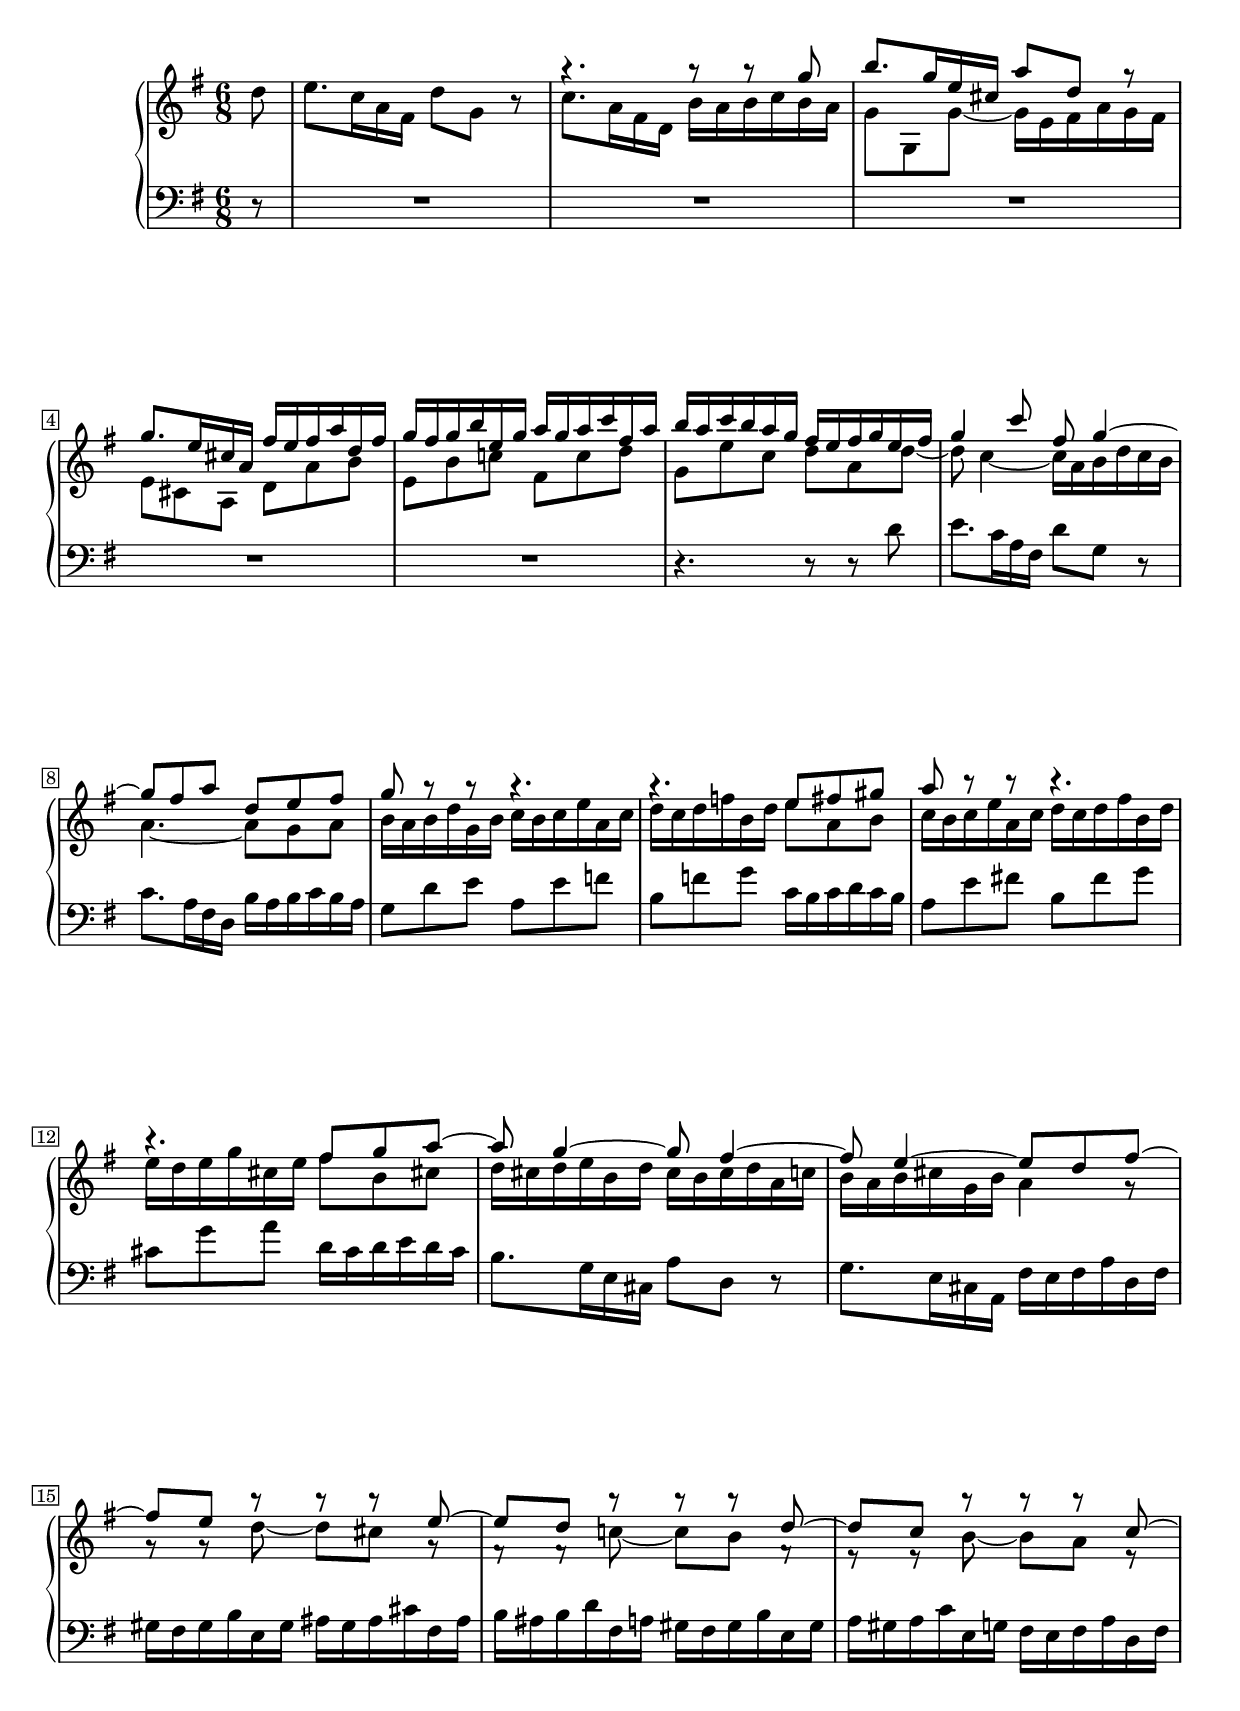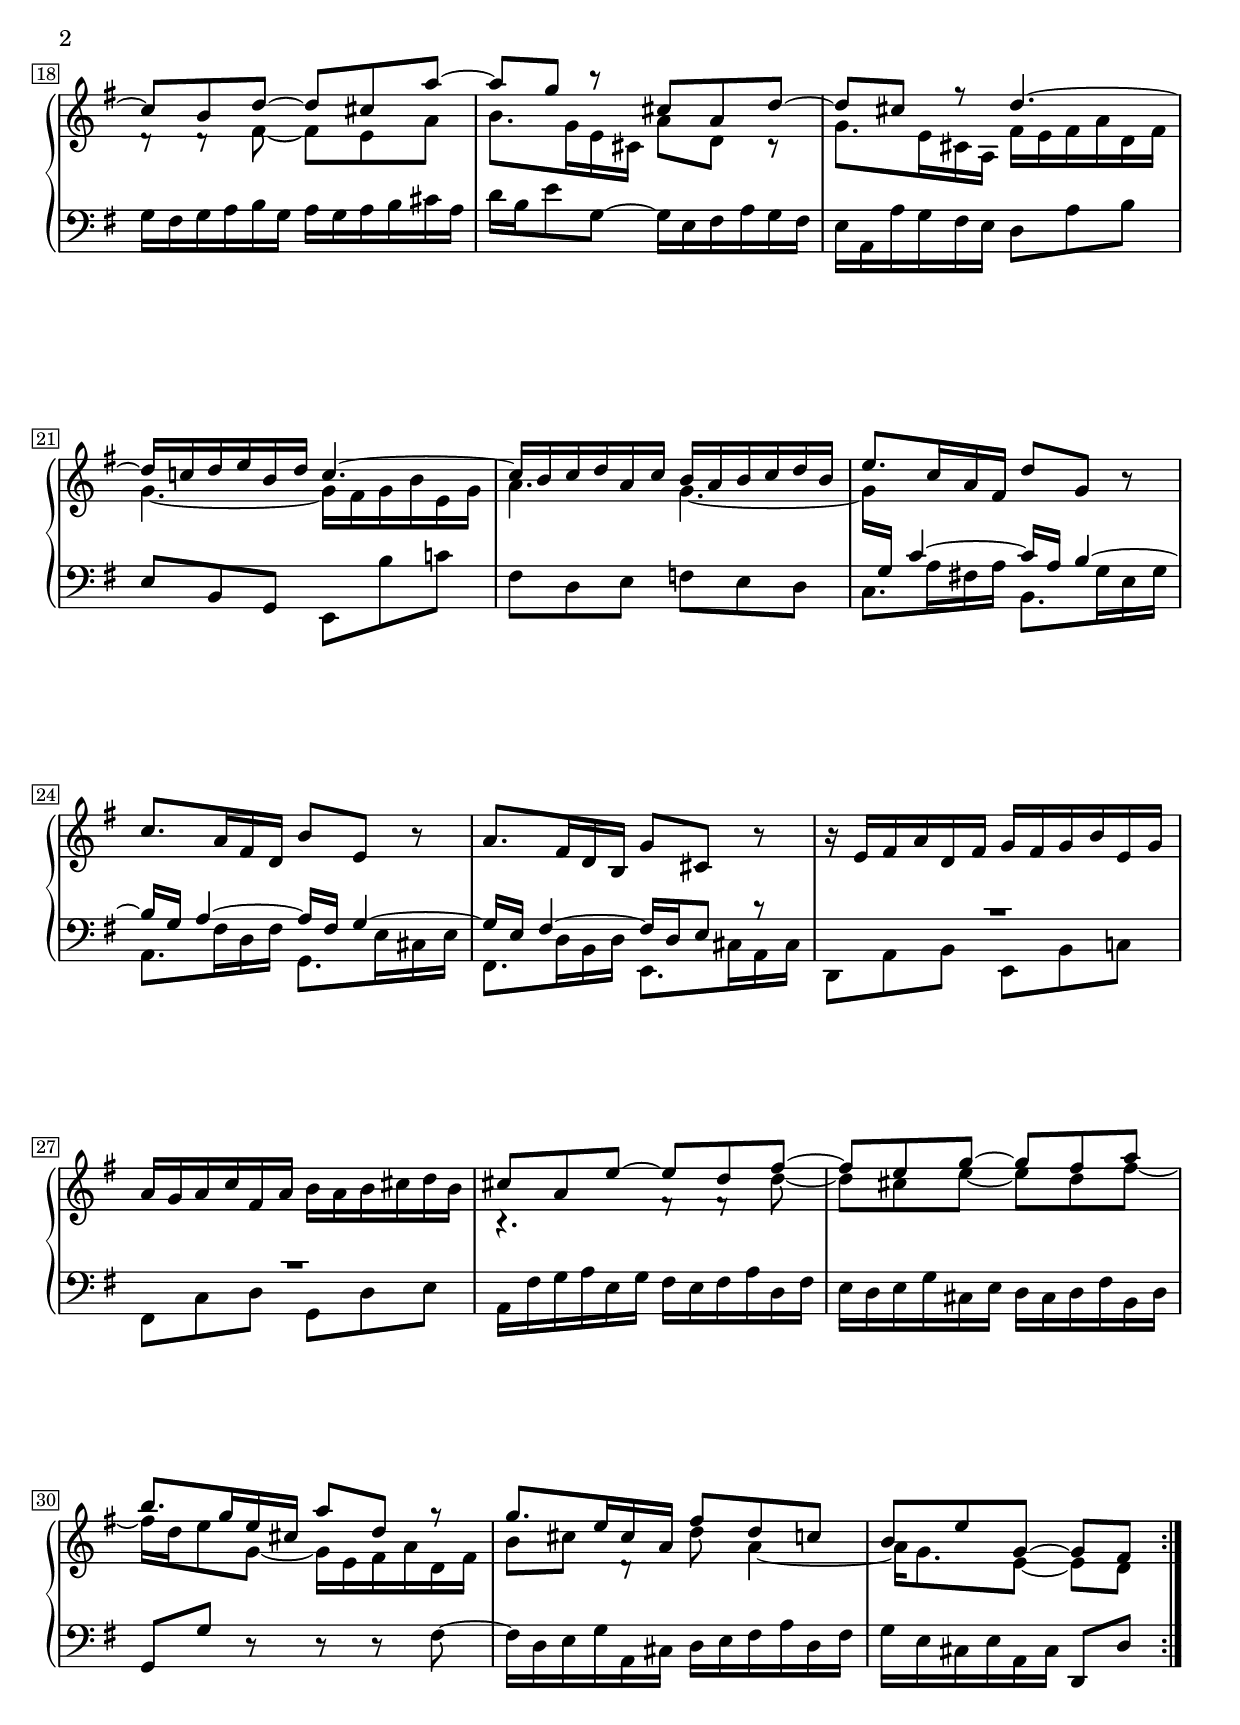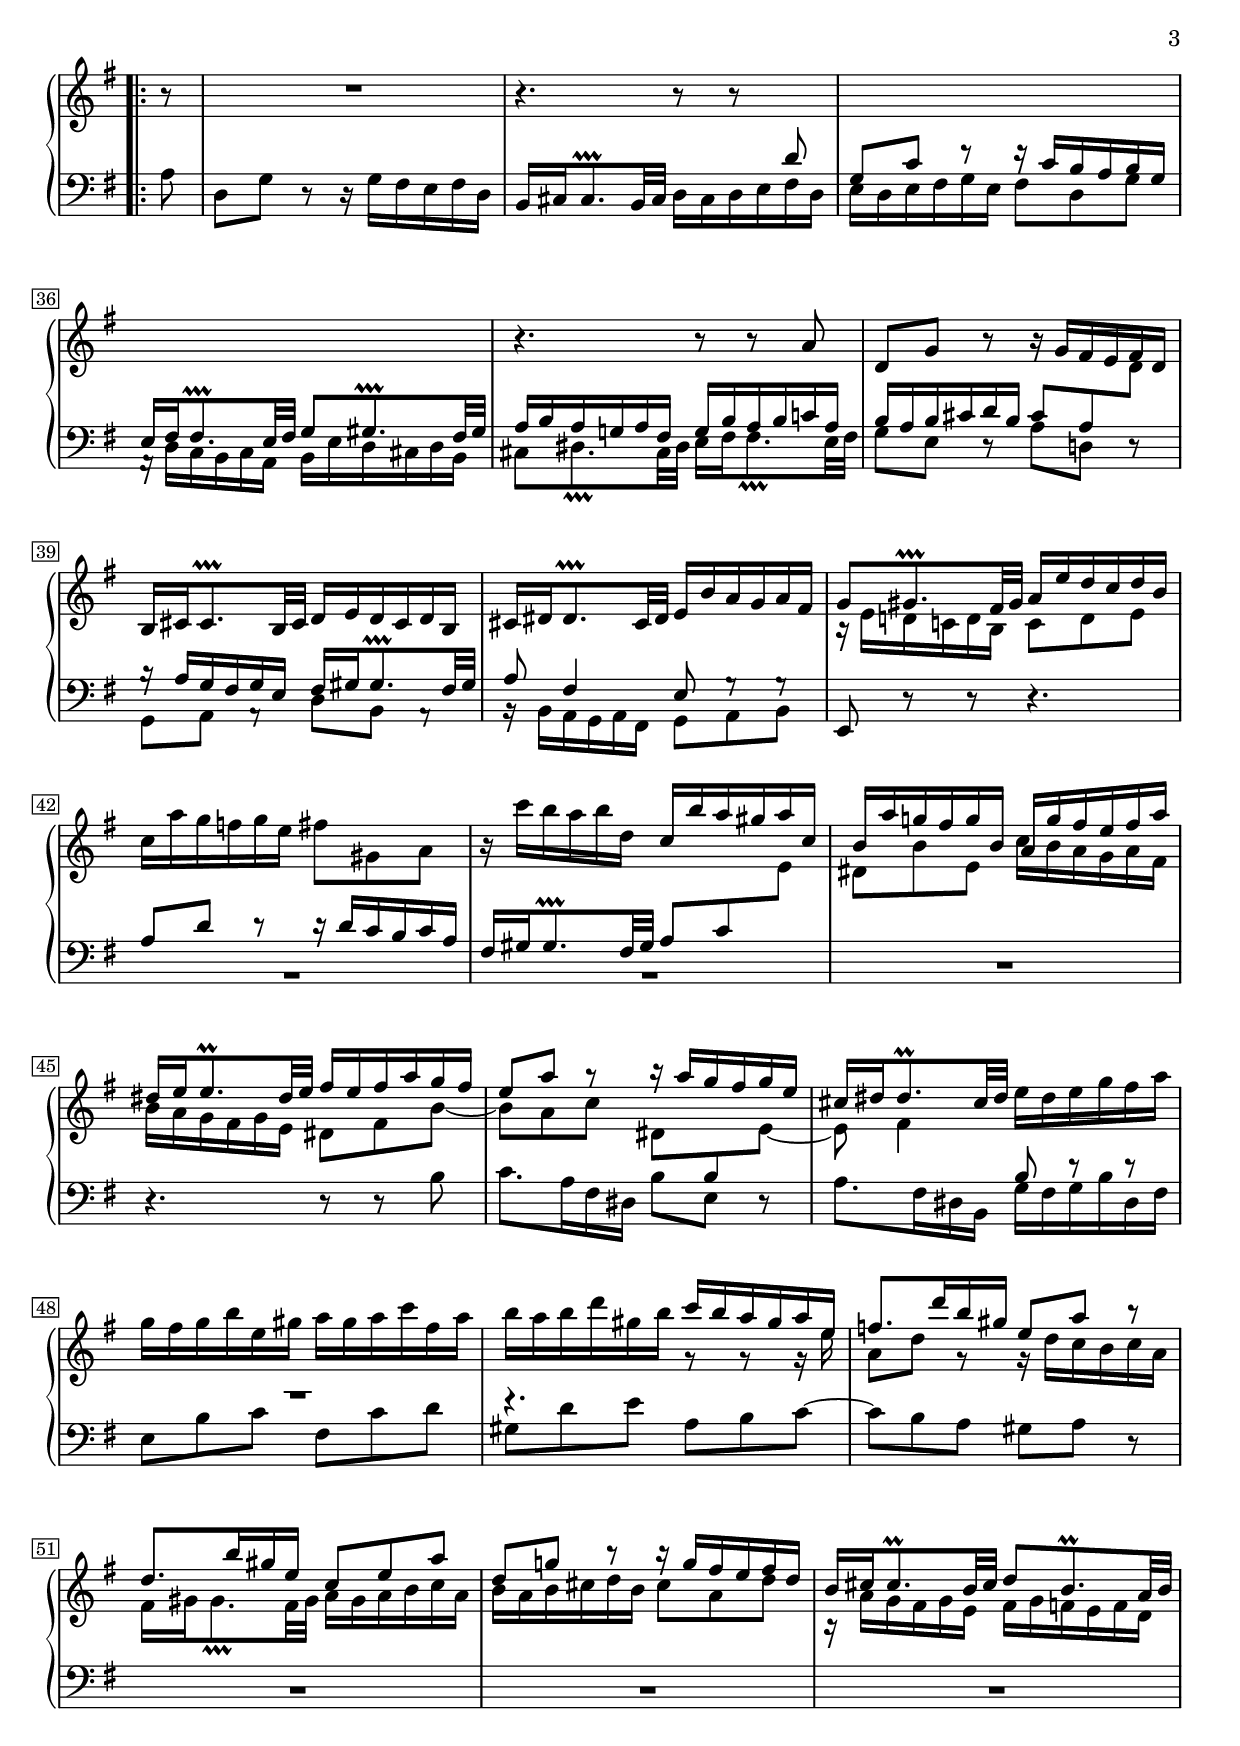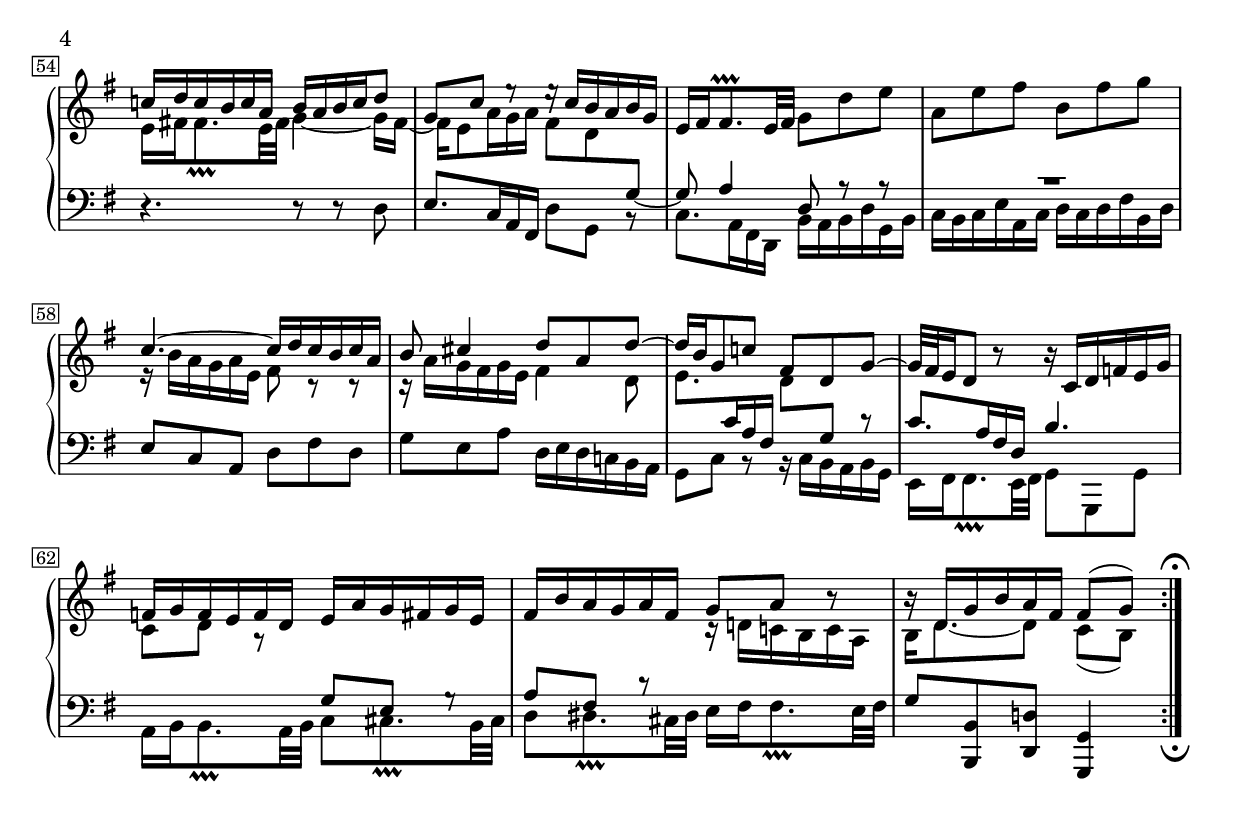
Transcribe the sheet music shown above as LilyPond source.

Global = {
  \key g \major
  \time 6/8
  \include "../../global.ly"
}

staffLower = { \change Staff = "lower" }
staffUpper = { \change Staff = "upper" }

Soprano = \context Voice = "one" \relative c'' {
  \voiceOne
  \stemUp\tieUp
  \override MultiMeasureRest.staff-position = #0
  \override Rest.staff-position = #0
  \label #'PartitaVGigue
  \mergeDifferentlyDottedOn
  \repeat volta 2 {
  \partial 8 s8
  %1
  | s1*6/8
  | a'4.\rest a8\rest a\rest g
  | b8. g16 e cis a'8 d, g\rest
  | g8. e16 cis a fis' e fis a d, fis
  %5
  | g fis g b e, g a g a c fis, a
  | b a c b a g fis e fis g e fis
  | g4 c8 fis, g4~
  | g8 fis a d, e fis
  | g a\rest a\rest a4.\rest
  %10
  | a4.\rest e8 fis gis
  | a b\rest b\rest b4.\rest
  | b4.\rest fis8 g a~
  | a g4~ g8 fis4~
  | fis8 e4~ e8 d fis~
  %15
  | fis e b'\rest b\rest b\rest e,~
  | e d b'\rest b\rest b\rest d,~
  | d c b'\rest b\rest b\rest c,~
  | c b d~ d cis a'~
  | a g b\rest cis, a d~
  %20
  | d cis f\rest d4.~
  | d16 c d e b d c4.~
  | c16 b c d a c b a b c d b
  | e8. c16 a fis d'8 \stemNeutral g, r
  | c8. a16 fis d b'8 e, r
  %25
  | a8. fis16 d b g'8 cis, r
  | r16 e fis a d, fis g fis g b e, g
  | a g a c fis, a b a b cis d b
  | \stemUp cis8 a e'~ e d fis~
  | fis e g~ g fis a
  %30
  | b8. g16 e cis a'8 d, g\rest
  | g8. e16 cis a fis'8 d c
  | b e g,~ g[ fis]
  }
  \pageBreak
  \repeat volta 2 {
  \partial 8 r8
  | s1*6/8*4
  | r4. r8 r a
  | d, g r r16 g fis e fis d
  | b cis cis8.^\prallprall b32 cis d16 e d cis d b
  %40
  | cis dis dis8.^\prallprall cis32 dis e16 b' a g a fis
  | g8 gis8.\prallprall fis32 gis a16 e' d c d b
  | \stemNeutral c a' g f g e fis8 gis, a
  | r16 c' b a b d, \stemUp c b' a gis a c,
  | b a' g fis g b, a g' fis e fis a
  %45
  | dis, e e8. \prall dis32 e fis16 e fis a g fis
  | e8 a a\rest b16\rest a g fis g e
  | cis dis dis8. \prall cis32 dis \stemNeutral e16 dis e g fis a
  | g fis g b e, gis a gis a c fis, a
  | b a b d gis, b \stemUp c b a gis a e
  %50
  | f8. d'16 b gis e8 a b\rest
  | d,8. b'16 gis e c8 e a
  | d, g b\rest b16\rest g fis e fis d
  | b cis cis8. \prall b32 cis d8 b8. \prall a32 b
  | c16 d c b c a b a b c d8
  %55
  | g, c e\rest e16\rest c b a b g
  | e fis fis8. \prallprall e32 fis \stemNeutral g8 d' e
  | a, e' fis b, fis' g
  | \stemUp c,4.~ c16 d c b c a
  | b8 cis4 d8 a d~
  %60
  | d16 b g8 c fis, d g~
  | g32 fis e16 d8 r r16 c d f e g
    \break
  | f g f e f d e a g fis g e
  | fis b a g a fis g8 a r
  | r16 d, g b a fis fis8[( g)]
    \override Score.TextMark.self-alignment-X = #CENTER
    \textEndMark \markup { \musicglyph "scripts.ufermata" }
  }
  \fine
}

Alto = \context Voice = "two" \relative c'' {
  \voiceTwo
  \stemDown\tieDown
  \override Rest.staff-position = #0
  \partial 8 d8
  %1
  | e8. c16 a fis d'8 g, r
  | c8. a16 fis d b' a b c b a
  | g8 g, g'~ g16 e fis a g fis
  | e8 cis a d a' b
  %5
  | e, b' c fis, c' d
  | g, e' c d a d~
  | d c4~ c16 a b d c b
  | a4.~ a8 g a
  | b16 a b d g, b c b c e a, c
  %10
  | d c d f b, d e8 a, b
  | c16 b c e a, c d c d fis b, d
  | e d e g cis, e fis8 b, cis!
  | d16 cis d e b d cis b cis d a c
  | b a b cis g b a4 g8\rest
  %15
  | g\rest g\rest d'~ d cis g\rest
  | f\rest f\rest c'~ c b f\rest
  | e\rest e\rest b'~ b a e\rest
  | d\rest d\rest fis~ fis e a
  | b8. g16 e cis a'8 d, c\rest
  %20
  | g'8. e16 cis a fis'16 e fis a d, fis
  | g4.~ g16 fis g b e, g
  | a4. g~
  | g16 \staffLower\stemUp\tieUp g, c4~ c16 a b4~
  | b16 g a4~ a16 fis g4~
  %25
  | g16 e fis4~ fis16 d e8 c'8\rest
  | \override MultiMeasureRest.staff-position = #4
    R1*6/8*2
  | \staffUpper\stemDown\tieDown b4.\rest f'8\rest f\rest d'~
  | d cis e~ e d fis~
  %30
  | fis16 d e8 g,~ g16 e fis a d, fis
  | b8[ cis] d,\rest d' a4~
  | a16 g8. e8~ e[ d]
  \partial 8 s8
  | \override MultiMeasureRest.staff-position = #0
    R1*6/8
  | r4. r8 r \staffLower\stemUp d
  %35
  | g, c e\rest e16\rest c b a b g
  | e fis fis8.^\prallprall e32 fis g8 gis8.^\prallprall fis32 gis
  | a16 b a g a fis g b a b c a
  | b a b cis d b cis8 a \staffUpper\stemDown d
  | \staffLower\stemUp b16\rest a g fis g e fis gis gis8.^\prallprall fis32 gis
  %40
  | a8 fis4 e8 g\rest g\rest
  | \staffUpper\stemDown b16\rest e d c d b c8 d e
  | \staffLower\stemUp a, d d\rest d16\rest d c b c a
  | fis gis gis8.^\prallprall fis32 gis a8 c \staffUpper\stemDown e
  | dis b' e, c'16 b a g a fis
  %45
  | b a g fis g e dis8 fis b~
  | b a c dis, \staffLower\stemUp b \staffUpper\stemDown e~
  | e fis4 \staffLower\stemUp b,8 d\rest d\rest
  | \override MultiMeasureRest.staff-position = #8
    R1*6/8
  | e4.\rest \staffUpper\stemDown g8\rest g\rest g16\rest e'
  %50
  | a,8 d g,\rest g16\rest d' c b c a
  | fis gis gis8. \prallprall fis32 gis a16 gis a b c a
  | b a b cis d b cis8 a d
  | b,16\rest a' g fis g e fis g f e f d
  | e fis! fis8. \prallprall e32 fis g4~ g16 fis~
  %55
  | fis e8 a16 g a fis8 d \staffLower\stemUp g,~
  | g a4 d,8 a'\rest a\rest
  | \override MultiMeasureRest.staff-position = #4
    R1*6/8
  | \staffUpper\stemDown e'16\rest b' a g a e fis8 c\rest c\rest
  | c16\rest a' g fis g e fis4 d8
  %60
  | e8. \staffLower\stemUp c16 a fis \staffUpper\stemDown d'8 \staffLower\stemUp g, c\rest
  | c8. a16 fis d b'4.
  | \staffUpper\stemDown c8 d a\rest \staffLower\stemUp g e g\rest
  | a fis c'\rest \staffUpper\stemDown c16\rest d c b c a
  | b d8.~ d8 c[( b)]
}

Tenor = \context Voice = "three" \relative c {
  \voiceThree
  \stemUp\tieUp
  \override Rest.staff-position = #0
  %1
}

Bass = \context Voice = "four" \relative c' {
  \voiceFour
  \stemNeutral\tieNeutral
  \override MultiMeasureRest.staff-position = #0
  \override Rest.staff-position = #0
  \repeat volta 2 {
  \partial 8 r8
  %1
  | R1*6/8*5
  | r4. r8 r d
  | e8. c16 a fis d'8 g, r
  | c8. a16 fis d b' a b c b a
  | g8 d' e a, e' f
  %10
  | b, f' g c,16 b c d c b
  | a8 e' fis b, fis' g
  | cis, g' a d,16 cis d e d cis
  | \clef bass b8. g16 e cis a'8 d, r
  | g8. e16 cis a fis' e fis a d, fis
  %15
  | gis fis gis b e, gis ais gis ais cis fis, ais
  | b ais b d fis, a gis fis gis b e, gis
  | a gis a c e, g fis e fis a d, fis
  | g fis g a b g a g a b cis a
  | d b e8 g,~ g16 e fis a g fis
  %20
  | e a, a' g fis e d8 a' b
  | e, b g e b'' c
  | fis, d e f e d
  | \stemDown c8. a'16 fis a b,8. g'16 e g
  | a,8. fis'16 d fis g,8. e'16 cis e
  %25
  | fis,8. d'16 b d e,8. cis'16 a cis
  | d,8 a' b e, b' c
  | fis, c' d g, d' e
  | \stemNeutral a,16 fis' g a e g fis e fis a d, fis
  | e d e g cis, e d cis d fis b, d
  %30
  | g,8 g' r r r fis~
  | fis16 d e g a, cis d e fis a d, fis
  | g e cis e a, cis d,8[ d']
  }
  \repeat volta 2 {
  \partial 8 a'8
  %1
  | d, g r r16 g fis e fis d
  | b cis cis8.^\prallprall b32 cis \stemDown d16 cis d e fis d
  | e d e fis g e fis8 d g
  | a,16\rest d c b c a b e d cis d b
  %5
  | cis8 dis8. \prallprall cis32 dis e16 fis fis8. \prallprall e32 fis
  | g8 e r a d, r
  | g, a a\rest d b a\rest
  | b16\rest b a g a fis g8 a b
  | \stemNeutral e,8 r r r4.
  %10
  | \override MultiMeasureRest.staff-position = #-4
    R1*6/8*2
  | \override MultiMeasureRest.staff-position = #-2
    R1*6/8
  | r4. r8 r b''
  | c8. a16 fis dis b'8 e, r
  %15
  | a8. fis16 dis b g' fis g b dis, fis
  | e8 b' c fis, c' d
  | gis, d' e a, b c~
  | c b a gis a r
  | R1*6/8*3
  %22
  | r4. r8 r d,
  | e8. c16 a fis \stemDown d'8 g, b\rest
  | c8. a16 fis d b' a b d g, b
  %25
  | c b c e a, c d c d fis b, d
  | \stemNeutral e8 c a d fis d
  | \stemDown g e a d,16 e d c b a
  | \stemDown g8 c b\rest b16\rest c b a b g
  | e fis fis8. _\prallprall e32 fis g8 g, g'
  %30
  | a16 b b8. _\prallprall a32 b c8 cis8. _\prallprall b32 cis
  | d8 dis8. _\prallprall cis32 dis e16 fis fis8. \prallprall e32 fis
  | \stemNeutral g8 <b, b,> <d d,> <g, g,>4

%  | R1*6/8*23
%  | s8*5
    \tweak direction #DOWN
    \textEndMark \markup { \musicglyph "scripts.dfermata" }
  }
  \fine
}

\score {
  \new PianoStaff
  <<
    \accidentalStyle Score.piano
    \context Staff = "upper" <<
      \set Staff.midiInstrument = #"acoustic grand"
      \Global
      \clef treble
      \Soprano
      \Alto
    >>
    \context Staff = "lower" <<
      \set Staff.midiInstrument = #"acoustic grand"
      \Global
      \clef bass
      \Tenor
      \Bass
    >>
  >>
  \header {
    composer = ##f % "Johann Sebastian Bach"
    opus = ##f % "BWV 829"
    title = \markup { "Gigue" }
    subtitle = ##f
  }
  \layout {
    \context {
      \PianoStaff
      \override Parentheses.font-size = #-2
      \override TextScript.font-shape = #'italic
      \override TextScript.font-size = #-1
    }
  }
  \midi {
    \tempo 4 = 100
  }
}
